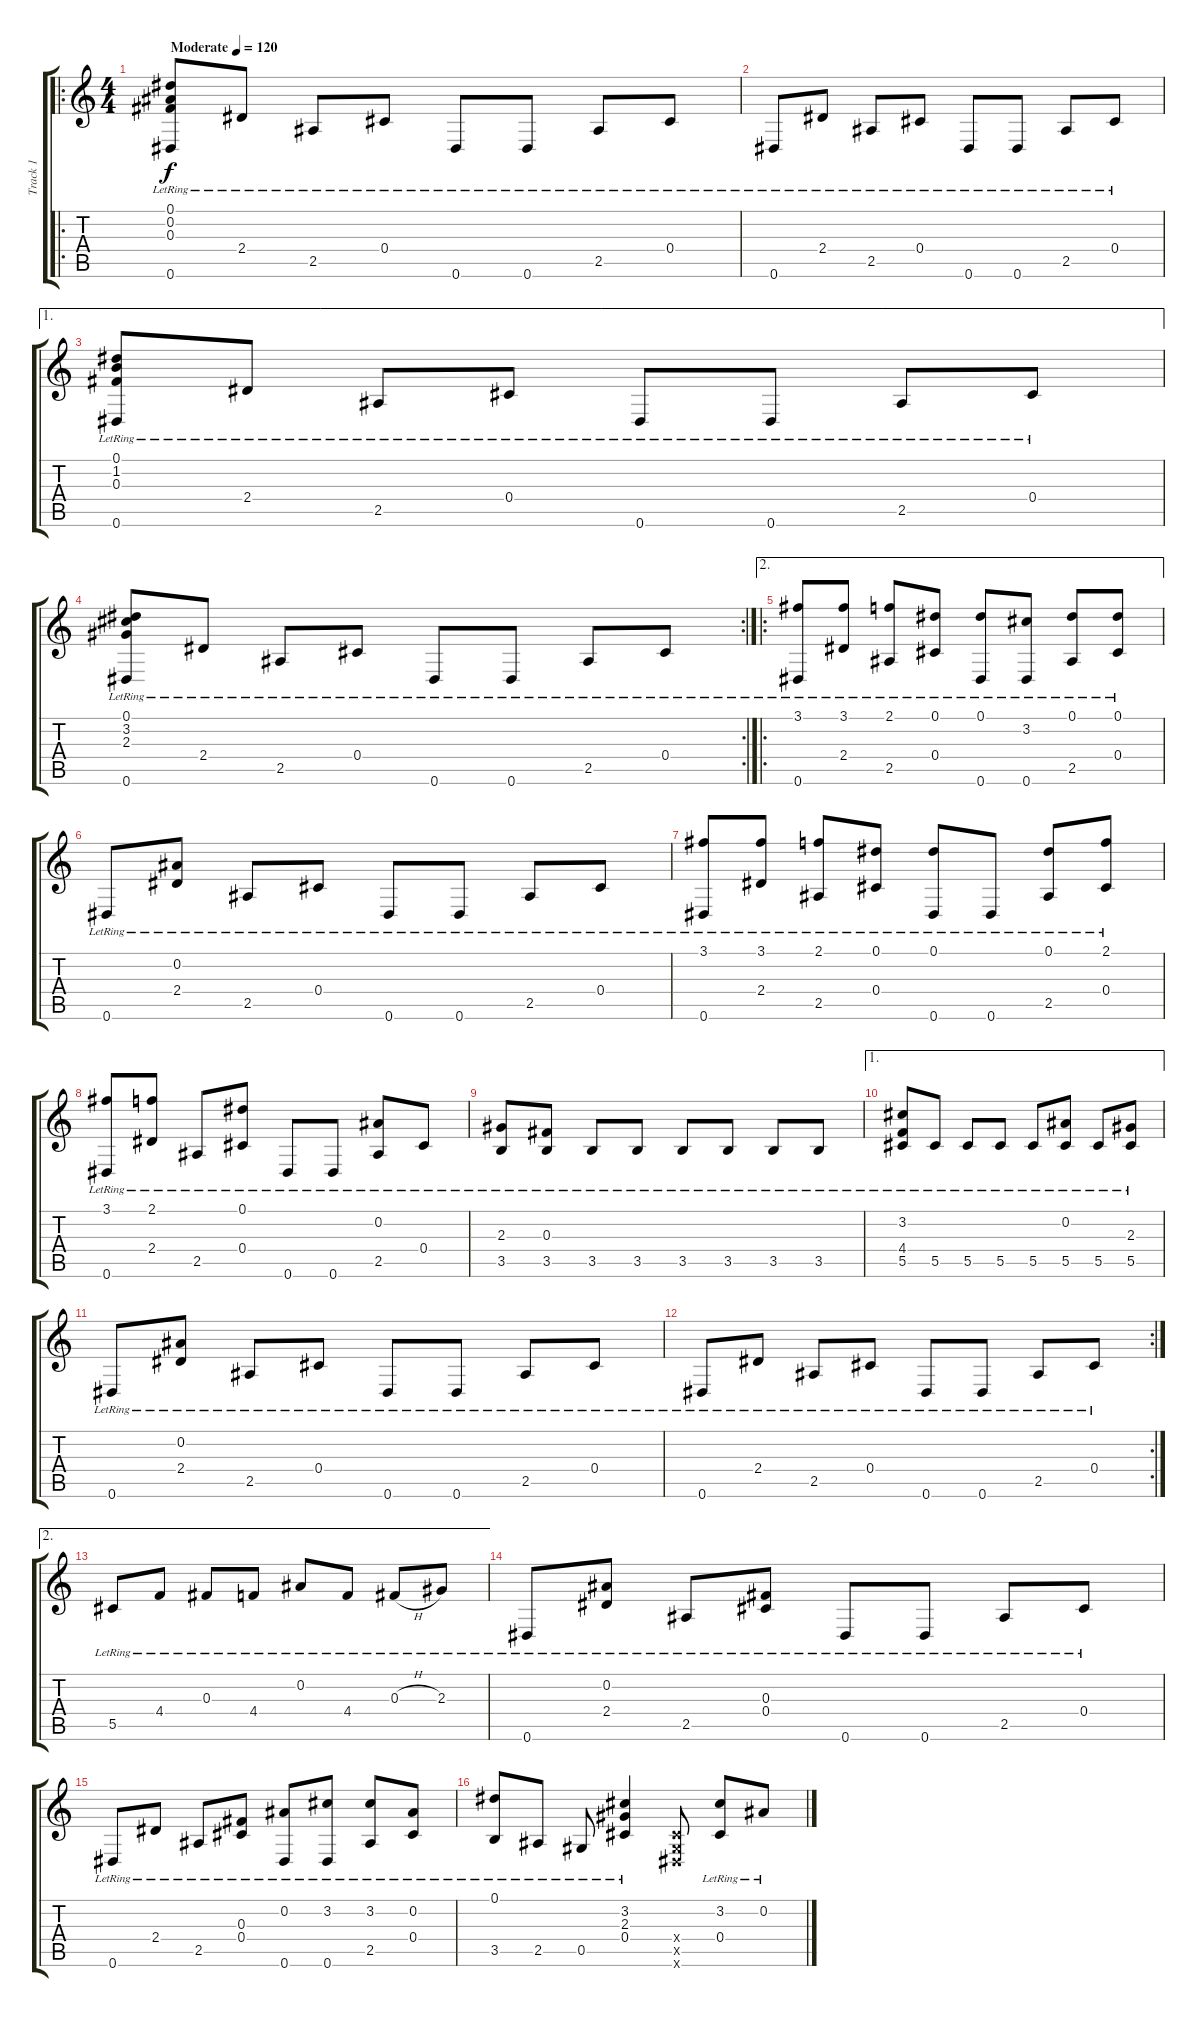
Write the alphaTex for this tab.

\track ("Track 1" "Track 1") {instrument acousticguitarsteel}
\staff {score tabs}
\tuning (Eb4 Bb3 Gb3 Db3 Ab2 Eb2) {hide}
\ro
\ts (4 4)
\tempo (120 "Moderate")
\clef g2
\ks c
(0.1{lr} 0.2{lr} 0.3{lr} 0.6{lr}).8{dy f instrument acousticguitarsteel} 2.4{lr}.8 2.5{lr}.8 0.4{lr}.8 0.6{lr}.8 0.6{lr}.8 2.5{lr}.8 0.4{lr}.8 |
0.6{lr}.8 2.4{lr}.8 2.5{lr}.8 0.4{lr}.8 0.6{lr}.8 0.6{lr}.8 2.5{lr}.8 0.4{lr}.8 |
\ae 1
(0.1{lr} 1.2{lr} 0.3{lr} 0.6{lr}).8 2.4{lr}.8 2.5{lr}.8 0.4{lr}.8 0.6{lr}.8 0.6{lr}.8 2.5{lr}.8 0.4{lr}.8 |
\rc 2
(0.1{lr} 3.2{lr} 2.3{lr} 0.6{lr}).8 2.4{lr}.8 2.5{lr}.8 0.4{lr}.8 0.6{lr}.8 0.6{lr}.8 2.5{lr}.8 0.4{lr}.8 |
\ae 2
\ro
(3.1{lr} 0.6{lr}).8 (3.1{lr} 2.4{lr}).8 (2.1{lr} 2.5{lr}).8 (0.1{lr} 0.4{lr}).8 (0.1{lr} 0.6{lr}).8 (3.2{lr} 0.6{lr}).8 (0.1{lr} 2.5{lr}).8 (0.1{lr} 0.4{lr}).8 |
0.6{lr}.8 (0.2{lr} 2.4{lr}).8 2.5{lr}.8 0.4{lr}.8 0.6{lr}.8 0.6{lr}.8 2.5{lr}.8 0.4{lr}.8 |
(3.1{lr} 0.6{lr}).8 (3.1{lr} 2.4{lr}).8 (2.1{lr} 2.5{lr}).8 (0.1{lr} 0.4{lr}).8 (0.1{lr} 0.6{lr}).8 0.6{lr}.8 (0.1{lr} 2.5{lr}).8 (2.1{lr} 0.4{lr}).8 |
(3.1{lr} 0.6{lr}).8 (2.1{lr} 2.4{lr}).8 2.5{lr}.8 (0.1{lr} 0.4{lr}).8 0.6{lr}.8 0.6{lr}.8 (0.2{lr} 2.5{lr}).8 0.4{lr}.8 |
(2.3{lr} 3.5{lr}).8 (0.3{lr} 3.5{lr}).8 3.5{lr}.8 3.5{lr}.8 3.5{lr}.8 3.5{lr}.8 3.5{lr}.8 3.5{lr}.8 |
\ae 1
(3.2{lr} 4.4{lr} 5.5{lr}).8 5.5{lr}.8 5.5{lr}.8 5.5{lr}.8 5.5{lr}.8 (0.2{lr} 5.5{lr}).8 5.5{lr}.8 (2.3{lr} 5.5{lr}).8 |
0.6{lr}.8 (0.2{lr} 2.4{lr}).8 2.5{lr}.8 0.4{lr}.8 0.6{lr}.8 0.6{lr}.8 2.5{lr}.8 0.4{lr}.8 |
\rc 2
0.6{lr}.8 2.4{lr}.8 2.5{lr}.8 0.4{lr}.8 0.6{lr}.8 0.6{lr}.8 2.5{lr}.8 0.4{lr}.8 |
\ae 2
5.5{lr}.8 4.4{lr}.8 0.3{lr}.8 4.4{lr}.8 0.2{lr}.8 4.4{lr}.8 0.3{h lr}.8 2.3{lr}.8 |
0.6{lr}.8 (0.2{lr} 2.4{lr}).8 2.5{lr}.8 (0.3{lr} 0.4{lr}).8 0.6{lr}.8 0.6{lr}.8 2.5{lr}.8 0.4{lr}.8 |
0.6{lr}.8 2.4{lr}.8 2.5{lr}.8 (0.3{lr} 0.4{lr}).8 (0.2{lr} 0.6{lr}).8 (3.2{lr} 0.6{lr}).8 (3.2{lr} 2.5{lr}).8 (0.2{lr} 0.4{lr}).8 |
(0.1{lr} 3.5{lr}).8 2.5{lr}.8 0.5{lr}.8 (3.2{lr} 2.3{lr} 0.4{lr}).4 (0.4{x} 0.5{x} 0.6{x}).8 (3.2{lr} 0.4{lr}).8 0.2{lr}.8
